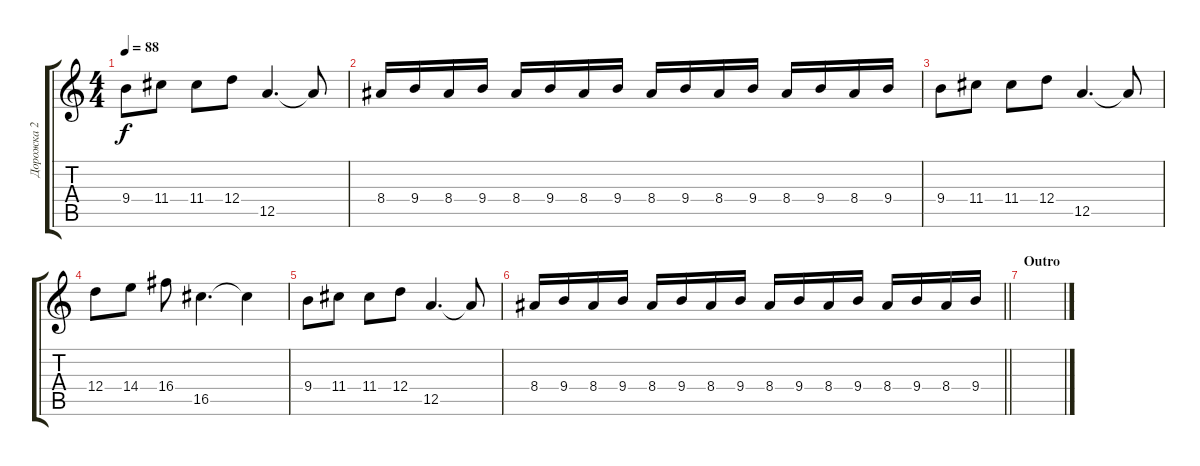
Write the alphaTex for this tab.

\track ("Дорожка 2" "Дорожка 2") {instrument distortionguitar}
\staff {score tabs}
\tuning (E4 B3 G3 D3 A2 D2) {hide}
\ts (4 4)
\tempo 88
\clef g2
\ks c
9.4.8{dy f} 11.4.8 11.4.8 12.4.8 12.5.4{d} 12.5{t}.8 |
8.4.16 9.4.16 8.4.16 9.4.16 8.4.16 9.4.16 8.4.16 9.4.16 8.4.16 9.4.16 8.4.16 9.4.16 8.4.16 9.4.16 8.4.16 9.4.16 |
9.4.8 11.4.8 11.4.8 12.4.8 12.5.4{d} 12.5{t}.8 |
12.4.8 14.4.8 16.4.8 16.5.4{d} 16.5{t}.4 |
9.4.8 11.4.8 11.4.8 12.4.8 12.5.4{d} 12.5{t}.8 |
\barLineRight lightlight
8.4.16 9.4.16 8.4.16 9.4.16 8.4.16 9.4.16 8.4.16 9.4.16 8.4.16 9.4.16 8.4.16 9.4.16 8.4.16 9.4.16 8.4.16 9.4.16 |
\section ("" "Outro")
